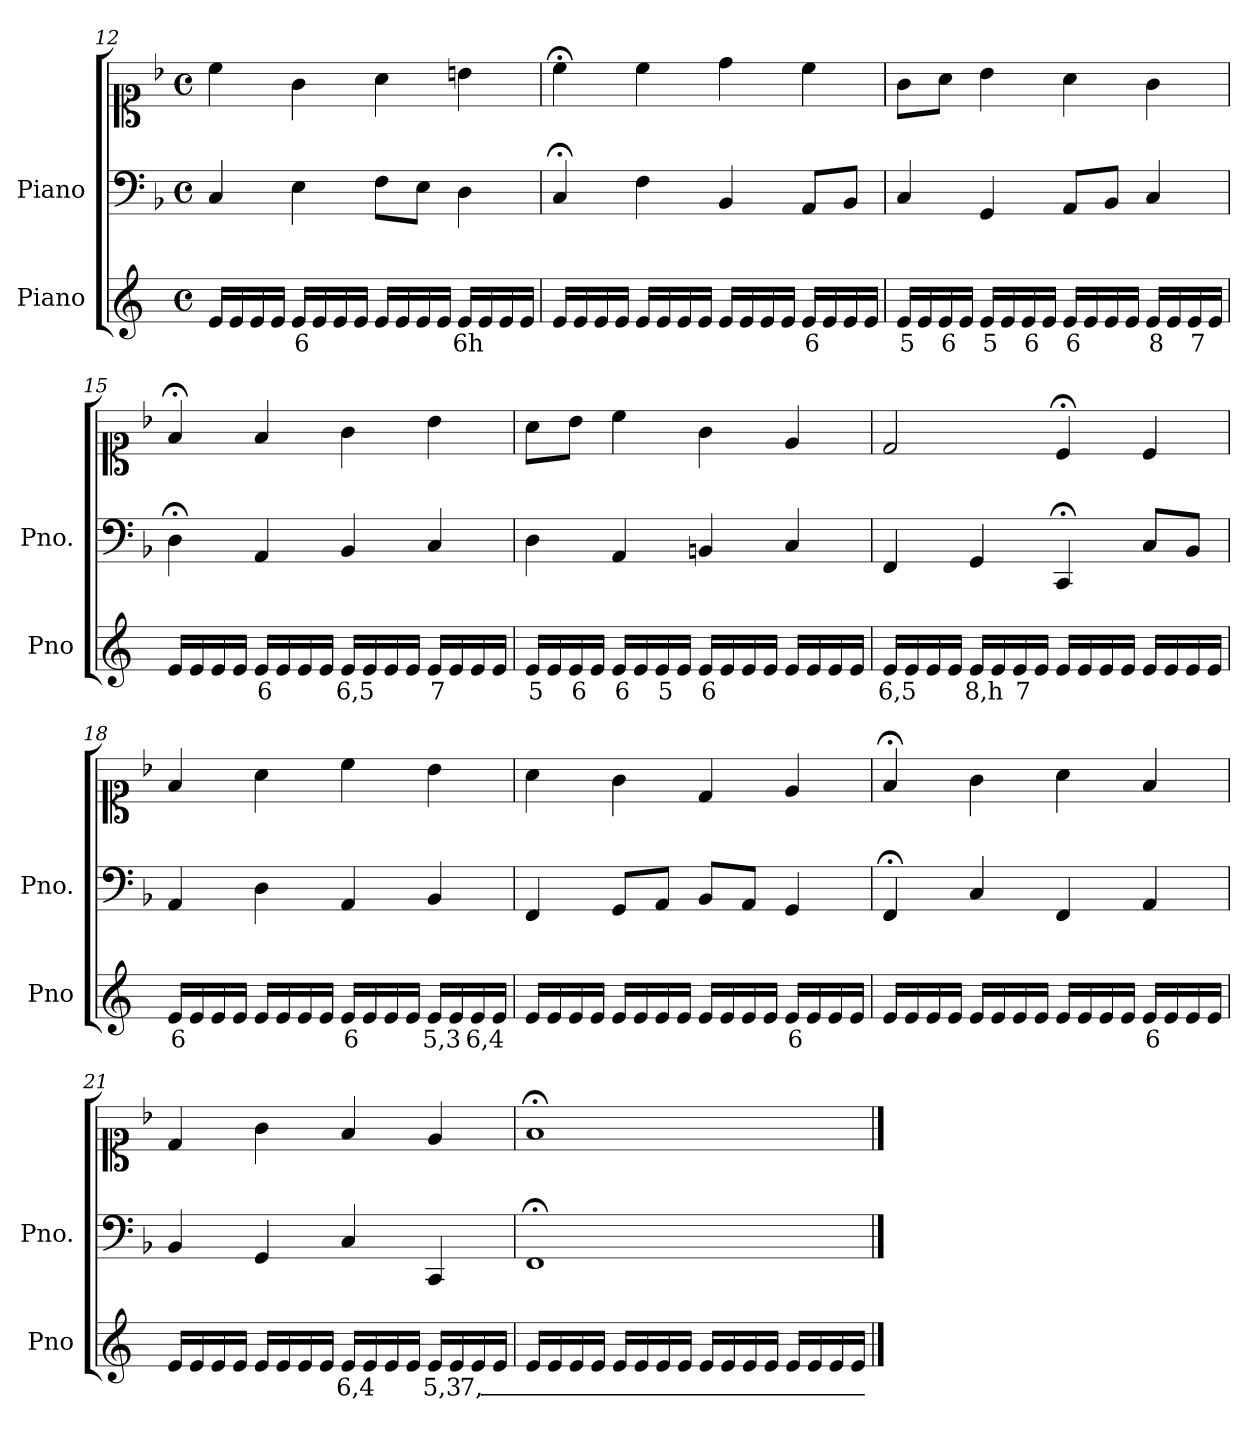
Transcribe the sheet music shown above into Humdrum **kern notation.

**kern	**text	**kern	**kern
*part2	*part2	*part1	*part1
*staff3	*staff3	*staff2	*staff1
*I"Piano	*	*I"Piano	*
*I'Pno	*	*I'Pno.	*
*clefG2	*	*clefF4	*clefC1
*k[]	*	*k[b-]	*k[b-]
*M4/4	*	*M4/4	*M4/4
*met(c)	*	*met(c)	*met(c)
=12	=12	=12	=12
16e/LL	.	4C/	4cc\
16e/	.	.	.
16e/	.	.	.
16e/JJ	.	.	.
!	!LO:LY:b	!	!
16e/LL	6	4E\	4g\
16e/	.	.	.
16e/	.	.	.
16e/JJ	.	.	.
16e/LL	.	8F\L	4a\
16e/	.	.	.
16e/	.	8E\J	.
16e/JJ	.	.	.
!	!LO:LY:b	!	!
16e/LL	6h	4D\	4bn\
16e/	.	.	.
16e/	.	.	.
16e/JJ	.	.	.
=13	=13	=13	=13
16e/LL	.	4C;</	4cc;<\
16e/	.	.	.
16e/	.	.	.
16e/JJ	.	.	.
16e/LL	.	4F\	4cc\
16e/	.	.	.
16e/	.	.	.
16e/JJ	.	.	.
16e/LL	.	4BB-/	4dd\
16e/	.	.	.
16e/	.	.	.
16e/JJ	.	.	.
!	!LO:LY:b	!	!
16e/LL	6	8AA/L	4cc\
16e/	.	.	.
16e/	.	8BB-/J	.
16e/JJ	.	.	.
=14	=14	=14	=14
!	!LO:LY:b	!	!
16e/LL	5	4C/	8g\L
16e/	.	.	.
!	!LO:LY:b	!	!
16e/	6	.	8a\J
16e/JJ	.	.	.
!	!LO:LY:b	!	!
16e/LL	5	4GG/	4b-\
16e/	.	.	.
!	!LO:LY:b	!	!
16e/	6	.	.
16e/JJ	.	.	.
!	!LO:LY:b	!	!
16e/LL	6	8AA/L	4a\
16e/	.	.	.
16e/	.	8BB-/J	.
16e/JJ	.	.	.
!	!LO:LY:b	!	!
16e/LL	8	4C/	4g\
16e/	.	.	.
!	!LO:LY:b	!	!
16e/	7	.	.
16e/JJ	.	.	.
=15	=15	=15	=15
16e/LL	.	4D;<\	4f;</
16e/	.	.	.
16e/	.	.	.
16e/JJ	.	.	.
!	!LO:LY:b	!	!
16e/LL	6	4AA/	4f/
16e/	.	.	.
16e/	.	.	.
16e/JJ	.	.	.
!	!LO:LY:b	!	!
16e/LL	6,5	4BB-/	4g\
16e/	.	.	.
16e/	.	.	.
16e/JJ	.	.	.
!	!LO:LY:b	!	!
16e/LL	7	4C/	4b-\
16e/	.	.	.
16e/	.	.	.
16e/JJ	.	.	.
=16	=16	=16	=16
!	!LO:LY:b	!	!
16e/LL	5	4D\	8a\L
16e/	.	.	.
!	!LO:LY:b	!	!
16e/	6	.	8b-\J
16e/JJ	.	.	.
!	!LO:LY:b	!	!
16e/LL	6	4AA/	4cc\
16e/	.	.	.
!	!LO:LY:b	!	!
16e/	5	.	.
16e/JJ	.	.	.
!	!LO:LY:b	!	!
16e/LL	6	4BBn/	4g\
16e/	.	.	.
16e/	.	.	.
16e/JJ	.	.	.
16e/LL	.	4C/	4e/
16e/	.	.	.
16e/	.	.	.
16e/JJ	.	.	.
=17	=17	=17	=17
!	!LO:LY:b	!	!
16e/LL	6,5	4FF/	2d/
16e/	.	.	.
16e/	.	.	.
16e/JJ	.	.	.
!	!LO:LY:b	!	!
16e/LL	8,h	4GG/	.
16e/	.	.	.
!	!LO:LY:b	!	!
16e/	7	.	.
16e/JJ	.	.	.
16e/LL	.	4CC;</	4c;</
16e/	.	.	.
16e/	.	.	.
16e/JJ	.	.	.
16e/LL	.	8C/L	4c/
16e/	.	.	.
16e/	.	8BB-/J	.
16e/JJ	.	.	.
=18	=18	=18	=18
!	!LO:LY:b	!	!
16e/LL	6	4AA/	4f/
16e/	.	.	.
16e/	.	.	.
16e/JJ	.	.	.
16e/LL	.	4D\	4a\
16e/	.	.	.
16e/	.	.	.
16e/JJ	.	.	.
!	!LO:LY:b	!	!
16e/LL	6	4AA/	4cc\
16e/	.	.	.
16e/	.	.	.
16e/JJ	.	.	.
!	!LO:LY:b	!	!
16e/LL	5,3	4BB-/	4b-\
16e/	.	.	.
!	!LO:LY:b	!	!
16e/	6,4	.	.
16e/JJ	.	.	.
=19	=19	=19	=19
16e/LL	.	4FF/	4a\
16e/	.	.	.
16e/	.	.	.
16e/JJ	.	.	.
16e/LL	.	8GG/L	4g\
16e/	.	.	.
16e/	.	8AA/J	.
16e/JJ	.	.	.
16e/LL	.	8BB-/L	4d/
16e/	.	.	.
16e/	.	8AA/J	.
16e/JJ	.	.	.
!	!LO:LY:b	!	!
16e/LL	6	4GG/	4e/
16e/	.	.	.
16e/	.	.	.
16e/JJ	.	.	.
=20	=20	=20	=20
16e/LL	.	4FF;</	4f;</
16e/	.	.	.
16e/	.	.	.
16e/JJ	.	.	.
16e/LL	.	4C/	4g\
16e/	.	.	.
16e/	.	.	.
16e/JJ	.	.	.
16e/LL	.	4FF/	4a\
16e/	.	.	.
16e/	.	.	.
16e/JJ	.	.	.
!	!LO:LY:b	!	!
16e/LL	6	4AA/	4f/
16e/	.	.	.
16e/	.	.	.
16e/JJ	.	.	.
=21	=21	=21	=21
16e/LL	.	4BB-/	4d/
16e/	.	.	.
16e/	.	.	.
16e/JJ	.	.	.
16e/LL	.	4GG/	4g\
16e/	.	.	.
16e/	.	.	.
16e/JJ	.	.	.
!	!LO:LY:b	!	!
16e/LL	6,4	4C/	4f/
16e/	.	.	.
16e/	.	.	.
16e/JJ	.	.	.
!	!LO:LY:b	!	!
16e/LL	5,3	4CC/	4e/
16e/	.	.	.
!	!LO:LY:b	!	!
16e/	7,_	.	.
16e/JJ	.	.	.
=22	=22	=22	=22
16e/LL	.	1FF;<	1f;<
16e/	.	.	.
16e/	.	.	.
16e/JJ	.	.	.
16e/LL	.	.	.
16e/	.	.	.
16e/	.	.	.
16e/JJ	.	.	.
16e/LL	.	.	.
16e/	.	.	.
16e/	.	.	.
16e/JJ	.	.	.
16e/LL	.	.	.
16e/	.	.	.
16e/	.	.	.
16e/JJ	.	.	.
==	==	==	==
*-	*-	*-	*-
